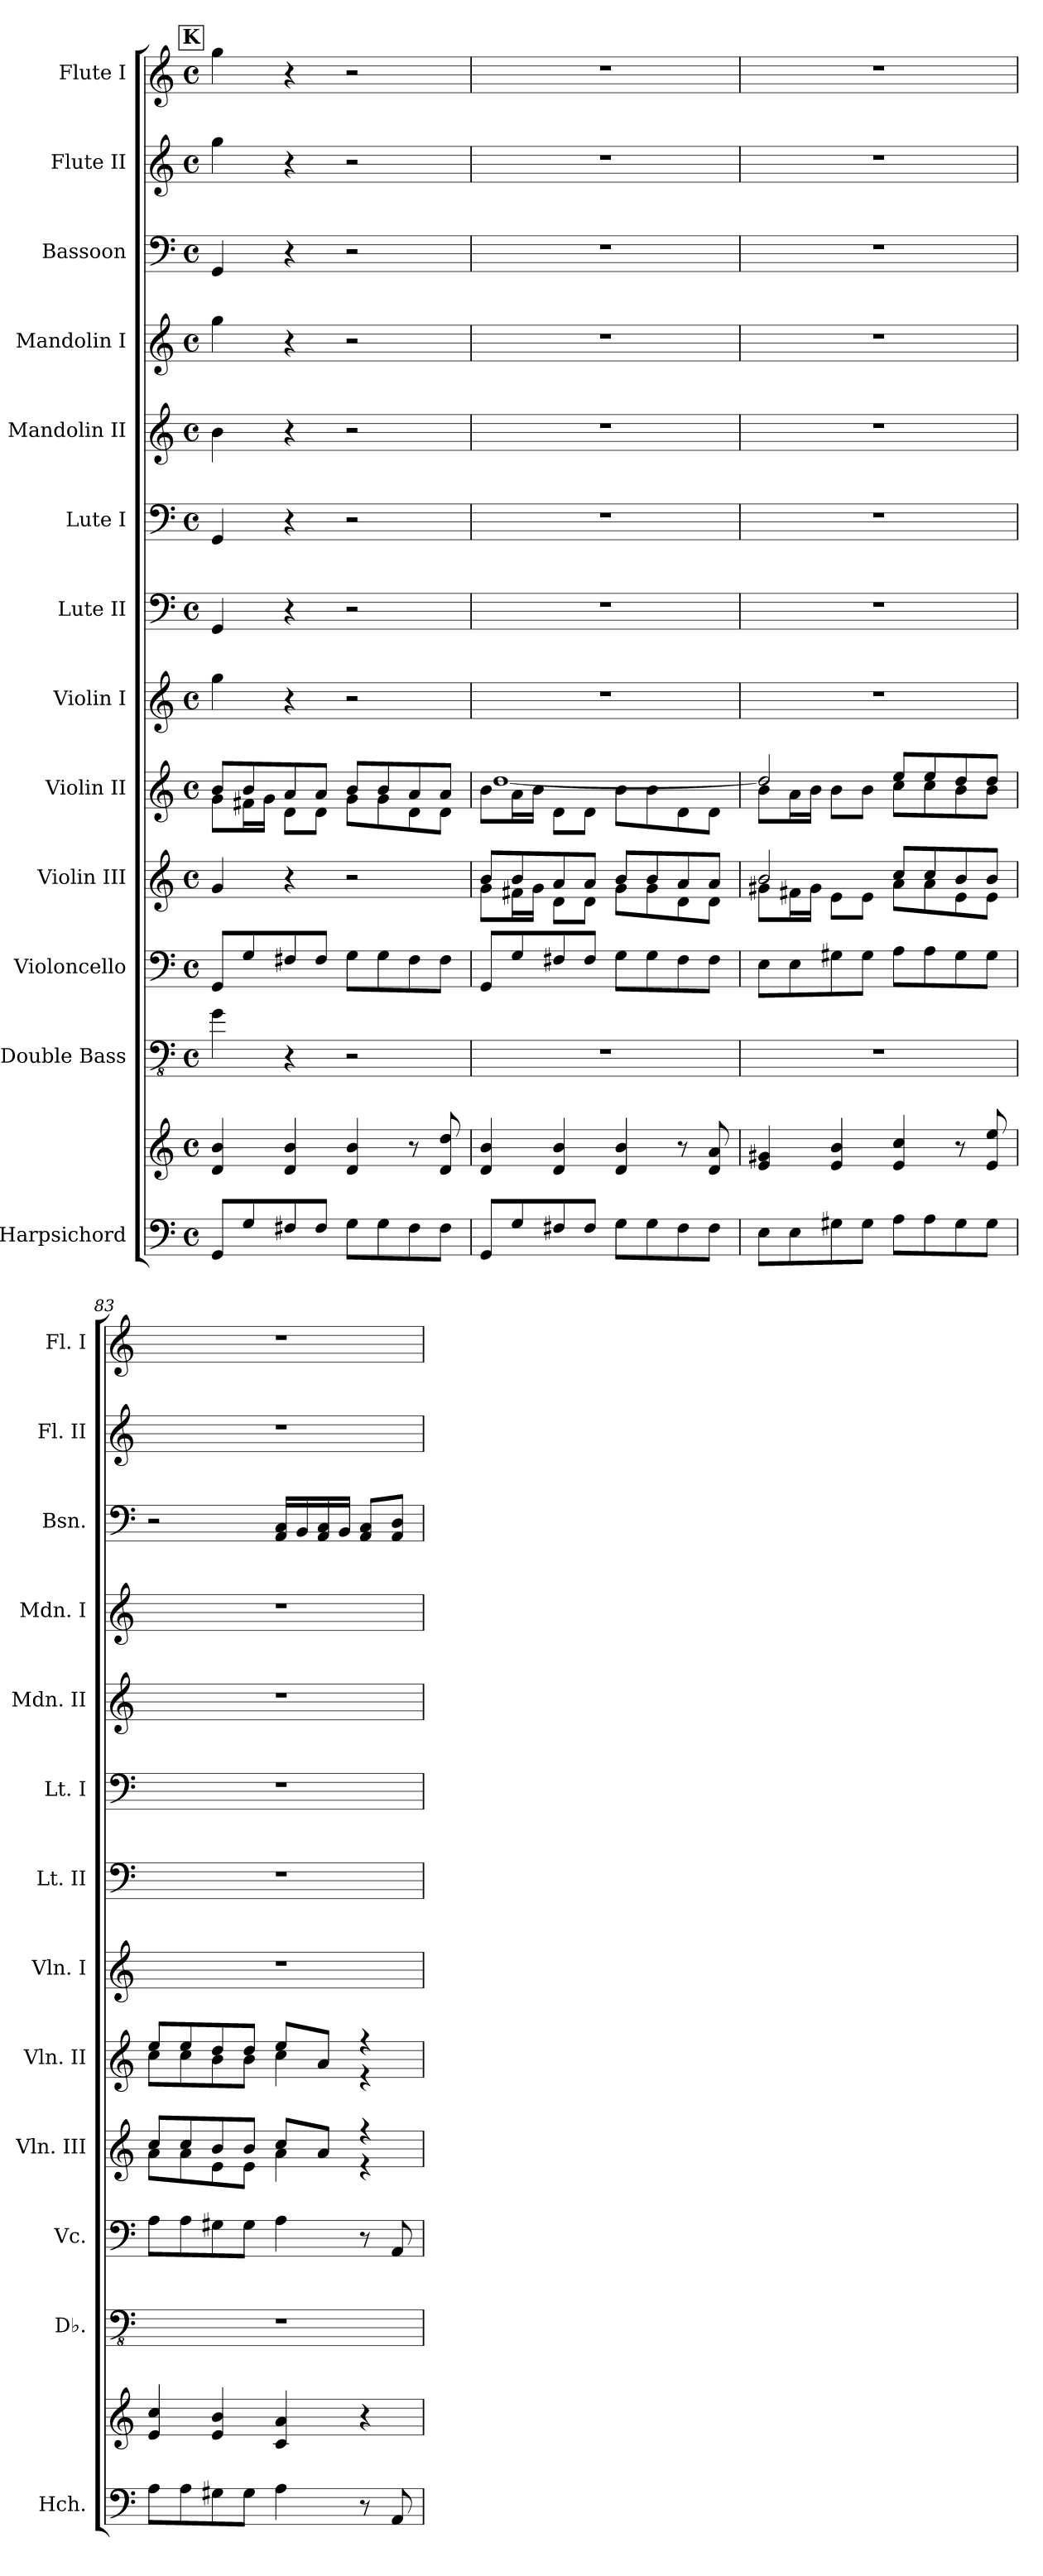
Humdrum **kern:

**kern	**kern	**kern	**kern	**kern	**kern	**kern	**kern	**kern	**kern	**kern	**kern	**kern	**kern
*part13	*part13	*part12	*part11	*part10	*part9	*part8	*part7	*part6	*part5	*part4	*part3	*part2	*part1
*staff14	*staff13	*staff12	*staff11	*staff10	*staff9	*staff8	*staff7	*staff6	*staff5	*staff4	*staff3	*staff2	*staff1
*I"Harpsichord	*	*I"Double Bass	*I"Violoncello	*I"Violin III	*I"Violin II	*I"Violin I	*I"Lute II	*I"Lute I	*I"Mandolin II	*I"Mandolin I	*I"Bassoon	*I"Flute II	*I"Flute I
*I'Hch.	*	*I'Db.	*I'Vc.	*I'Vln. III	*I'Vln. II	*I'Vln. I	*I'Lt. II	*I'Lt. I	*I'Mdn. II	*I'Mdn. I	*I'Bsn.	*I'Fl. II	*I'Fl. I
!!LO:PB:g=z
*clefF4	*clefG2	*clefFv4	*clefF4	*clefG2	*clefG2	*clefG2	*clefF4	*clefF4	*clefG2	*clefG2	*clefF4	*clefG2	*clefG2
*	*	*ITrd7c12	*	*	*	*	*	*	*	*	*	*	*
*k[]	*k[]	*k[]	*k[]	*k[]	*k[]	*k[]	*k[]	*k[]	*k[]	*k[]	*k[]	*k[]	*k[]
*M4/4	*M4/4	*M4/4	*M4/4	*M4/4	*M4/4	*M4/4	*M4/4	*M4/4	*M4/4	*M4/4	*M4/4	*M4/4	*M4/4
*met(c)	*met(c)	*met(c)	*met(c)	*met(c)	*met(c)	*met(c)	*met(c)	*met(c)	*met(c)	*met(c)	*met(c)	*met(c)	*met(c)
!!LO:REH:place=s1:a:B:fs=14:t=K
=80	=80	=80	=80	=80	=80	=80	=80	=80	=80	=80	=80	=80	=80
*	*	*	*	*	*^	*	*	*	*	*	*	*	*
8GG/L	4d/ 4b/	4GG\	8GG/L	4g/	8g\L	8b/L	4gg\	4GG/	4GG/	4b\	4gg\	4GG/	4gg\	4gg\
8G/	.	.	8G/	.	16f#X\L	8b/	.	.	.	.	.	.	.	.
.	.	.	.	.	16g\JJ	.	.	.	.	.	.	.	.	.
8F#X/	4d/ 4b/	4r	8F#X/	4r	8d\L	8a/	4r	4r	4r	4r	4r	4r	4r	4r
8F#/J	.	.	8F#/J	.	8d\J	8a/J	.	.	.	.	.	.	.	.
8G\L	4d/ 4b/	2r	8G\L	2r	8g\L	8b/L	2r	2r	2r	2r	2r	2r	2r	2r
8G\	.	.	8G\	.	8g\	8b/	.	.	.	.	.	.	.	.
8F#\	8r	.	8F#\	.	8d\	8a/	.	.	.	.	.	.	.	.
8F#\J	8d/ 8dd/	.	8F#\J	.	8d\J	8a/J	.	.	.	.	.	.	.	.
=81	=81	=81	=81	=81	=81	=81	=81	=81	=81	=81	=81	=81	=81	=81
*	*	*	*	*^	*	*	*	*	*	*	*	*	*	*
8GG/L	4d/ 4b/	1r	8GG/L	8g\L	8b/L	8b\L	[1dd	1r	1r	1r	1r	1r	1r	1r	1r
8G/	.	.	8G/	16f#X\L	8b/	16a\L	.	.	.	.	.	.	.	.	.
.	.	.	.	16g\JJ	.	16b\JJ	.	.	.	.	.	.	.	.	.
8F#X/	4d/ 4b/	.	8F#X/	8d\L	8a/	8d\L	.	.	.	.	.	.	.	.	.
8F#/J	.	.	8F#/J	8d\J	8a/J	8d\J	.	.	.	.	.	.	.	.	.
8G\L	4d/ 4b/	.	8G\L	8g\L	8b/L	8b\L	.	.	.	.	.	.	.	.	.
8G\	.	.	8G\	8g\	8b/	8b\	.	.	.	.	.	.	.	.	.
8F#\	8r	.	8F#\	8d\	8a/	8d\	.	.	.	.	.	.	.	.	.
8F#\J	8d/ 8a/	.	8F#\J	8d\J	8a/J	8d\J	.	.	.	.	.	.	.	.	.
=82	=82	=82	=82	=82	=82	=82	=82	=82	=82	=82	=82	=82	=82	=82	=82
8E\L	4e/ 4g#X/	1r	8E\L	8g#X\L	2b/	8b\L	2dd/]	1r	1r	1r	1r	1r	1r	1r	1r
8E\	.	.	8E\	16f#X\L	.	16a\L	.	.	.	.	.	.	.	.	.
.	.	.	.	16g#\JJ	.	16b\JJ	.	.	.	.	.	.	.	.	.
8G#X\	4e/ 4b/	.	8G#X\	8e\L	.	8b\L	.	.	.	.	.	.	.	.	.
8G#\J	.	.	8G#\J	8e\J	.	8b\J	.	.	.	.	.	.	.	.	.
8A\L	4e/ 4cc/	.	8A\L	8a\L	8cc/L	8cc\L	8ee/L	.	.	.	.	.	.	.	.
8A\	.	.	8A\	8a\	8cc/	8cc\	8ee/	.	.	.	.	.	.	.	.
8G#\	8r	.	8G#\	8e\	8b/	8b\	8dd/	.	.	.	.	.	.	.	.
8G#\J	8e/ 8ee/	.	8G#\J	8e\J	8b/J	8b\J	8dd/J	.	.	.	.	.	.	.	.
=83	=83	=83	=83	=83	=83	=83	=83	=83	=83	=83	=83	=83	=83	=83	=83
8A\L	4e/ 4cc/	1r	8A\L	8a\L	8cc/L	8cc\L	8ee/L	1r	1r	1r	1r	1r	2r	1r	1r
8A\	.	.	8A\	8a\	8cc/	8cc\	8ee/	.	.	.	.	.	.	.	.
8G#X\	4e/ 4b/	.	8G#X\	8e\	8b/	8b\	8dd/	.	.	.	.	.	.	.	.
8G#\J	.	.	8G#\J	8e\J	8b/J	8b\J	8dd/J	.	.	.	.	.	.	.	.
4A\	4c/ 4a/	.	4A\	4a\	8cc/L	4cc\	8ee/L	.	.	.	.	.	16AA/ 16C/LL	.	.
.	.	.	.	.	.	.	.	.	.	.	.	.	16BB/	.	.
.	.	.	.	.	8a/J	.	8a/J	.	.	.	.	.	16AA/ 16C/	.	.
.	.	.	.	.	.	.	.	.	.	.	.	.	16BB/JJ	.	.
8r	4r	.	8r	4r	4r	4r	4r	.	.	.	.	.	8AA/ 8C/L	.	.
8AA/	.	.	8AA/	.	.	.	.	.	.	.	.	.	8AA/ 8D/J	.	.
*	*	*	*	*v	*v	*	*	*	*	*	*	*	*	*	*
*	*	*	*	*	*v	*v	*	*	*	*	*	*	*	*
=	=	=	=	=	=	=	=	=	=	=	=	=	=
*-	*-	*-	*-	*-	*-	*-	*-	*-	*-	*-	*-	*-	*-
